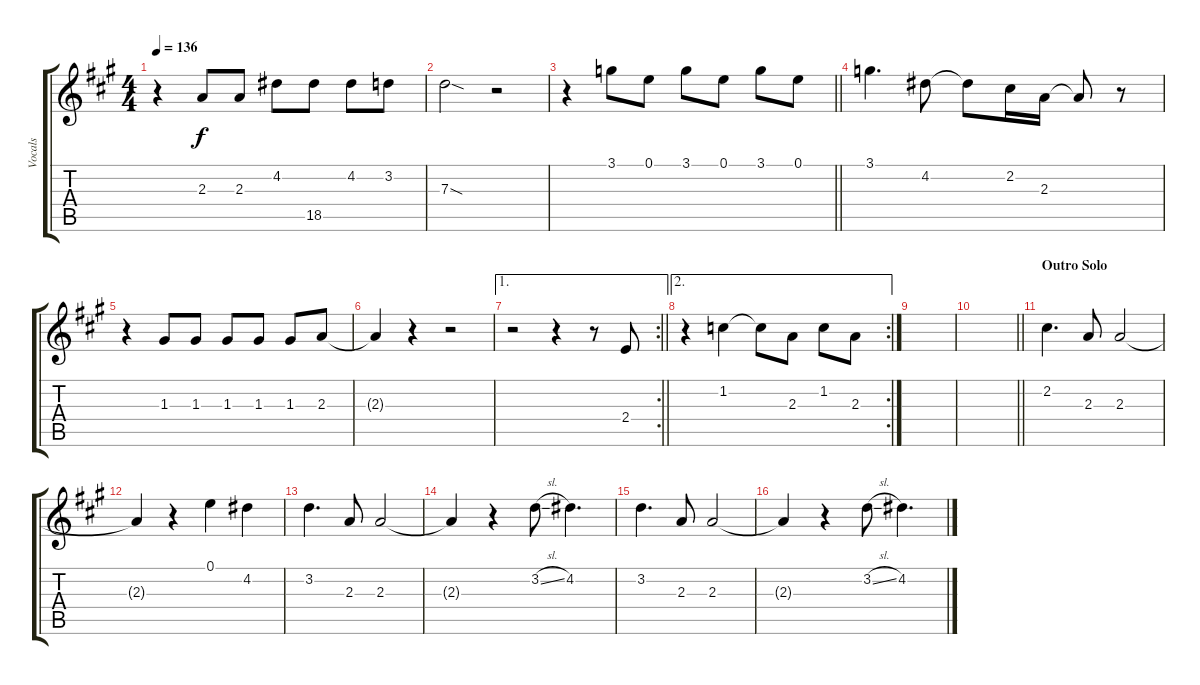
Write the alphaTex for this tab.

\track ("Vocals" "Vocals") {instrument acousticguitarsteel}
\staff {score tabs}
\tuning (E4 B3 G3 D3 A2 E2) {hide}
\ts (4 4)
\tempo 136
\clef g2
\ks a
r.4{dy f} 2.3.8 2.3.8 4.2.8 18.5.8 4.2.8 3.2.8 |
7.3{sod}.2 r.2 |
\barLineRight lightlight
r.4 3.1.8 0.1.8 3.1.8 0.1.8 3.1.8 0.1.8 |
3.1.4{d} 4.2.8 4.2{t}.8 2.2.16 2.3.16 2.3{t}.8 r.8 |
r.4 1.3.8 1.3.8 1.3.8 1.3.8 1.3.8 2.3.8 |
2.3{t}.4 r.4 r.2 |
\ae 1
\rc 2
\barLineRight lightlight
r.2 r.4 r.8 2.4.8 |
\ae 2
\rc 2
r.4 1.2.4 1.2{t}.8 2.3.8 1.2.8 2.3.8 |
|
\barLineRight lightlight
|
\section ("" "Outro Solo")
2.2.4{d} 2.3.8 2.3.2 |
2.3{t}.4 r.4 0.1.4 4.2.4 |
3.2.4{d} 2.3.8 2.3.2 |
2.3{t}.4 r.4 3.2{sl}.8 4.2.4{d} |
3.2.4{d} 2.3.8 2.3.2 |
2.3{t}.4 r.4 3.2{sl}.8 4.2.4{d}
